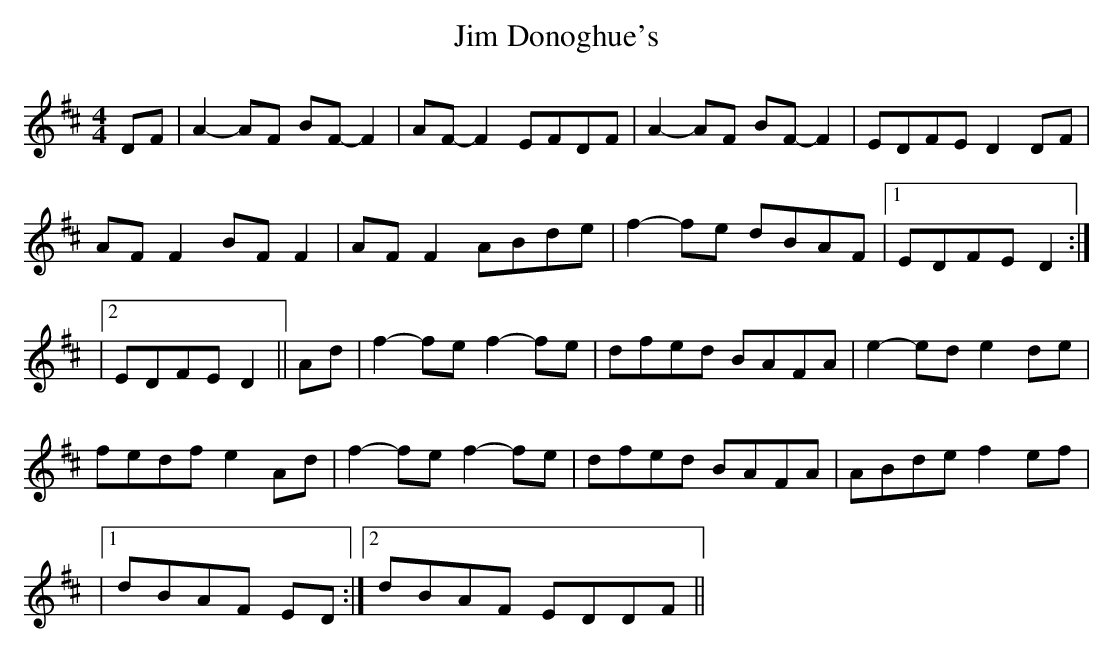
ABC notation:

X:1
T: Jim Donoghue's
M: 4/4
L: 1/8
K: D
DF|A2-AF BF-F2|AF-F2 EFDF|A2-AF BF-F2|EDFE D2 DF|
AF F2 BF F2 | AF F2 ABde | f2-fe dBAF |1 EDFE D2 :|
|2 EDFE D2||Ad|f2-fe f2-fe|dfed BAFA|e2-ed e2 de|
fedf e2 Ad|f2-fe f2-fe|dfed BAFA|ABde f2 ef|
|1dBAF ED :|2 dBAF EDDF ||
